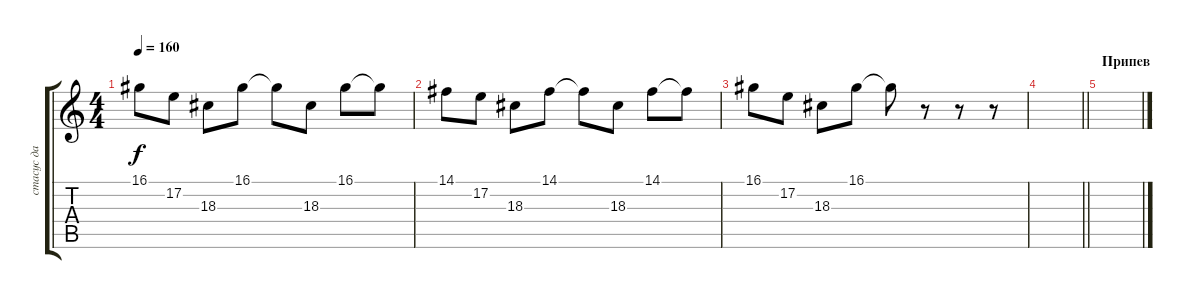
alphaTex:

\track ("стасус да" "стасус да") {instrument brightacousticpiano}
\staff {score tabs}
\tuning (E4 B3 G3 D3 A2 E2) {hide}
\ts (4 4)
\tempo 160
\clef g2
\ks c
16.1.8{dy f} 17.2.8 18.3.8 16.1.8 16.1{t}.8 18.3.8 16.1.8 16.1{t}.8 |
14.1.8 17.2.8 18.3.8 14.1.8 14.1{t}.8 18.3.8 14.1.8 14.1{t}.8 |
16.1.8 17.2.8 18.3.8 16.1.8 16.1{t}.8 r.8 r.8 r.8 |
\barLineRight lightlight
|
\section ("" "Припев")
